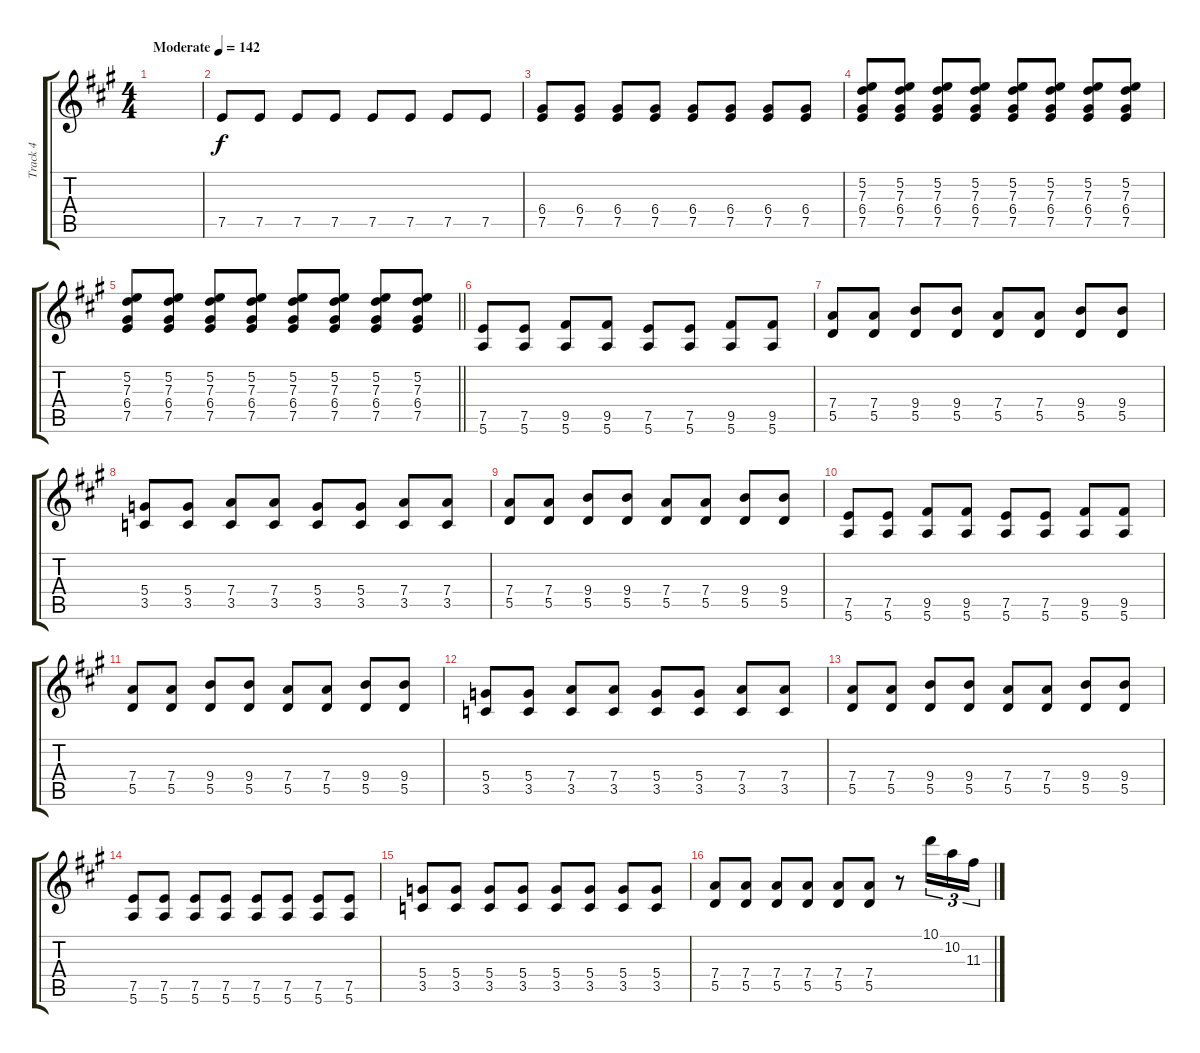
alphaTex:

\track ("Track 4" "Track 4") {instrument electricguitarclean}
\staff {score tabs}
\tuning (E4 B3 G3 D3 A2 E2) {hide}
\ts (4 4)
\tempo (142 "Moderate")
\clef g2
\ks a
|
7.5.8 7.5.8 7.5.8 7.5.8 7.5.8 7.5.8 7.5.8 7.5.8 |
(6.4 7.5).8 (6.4 7.5).8 (6.4 7.5).8 (6.4 7.5).8 (6.4 7.5).8 (6.4 7.5).8 (6.4 7.5).8 (6.4 7.5).8 |
(5.2 7.3 6.4 7.5).8 (5.2 7.3 6.4 7.5).8 (5.2 7.3 6.4 7.5).8 (5.2 7.3 6.4 7.5).8 (5.2 7.3 6.4 7.5).8 (5.2 7.3 6.4 7.5).8 (5.2 7.3 6.4 7.5).8 (5.2 7.3 6.4 7.5).8 |
\barLineRight lightlight
(5.2 7.3 6.4 7.5).8 (5.2 7.3 6.4 7.5).8 (5.2 7.3 6.4 7.5).8 (5.2 7.3 6.4 7.5).8 (5.2 7.3 6.4 7.5).8 (5.2 7.3 6.4 7.5).8 (5.2 7.3 6.4 7.5).8 (5.2 7.3 6.4 7.5).8 |
(7.5 5.6).8 (7.5 5.6).8 (9.5 5.6).8 (9.5 5.6).8 (7.5 5.6).8 (7.5 5.6).8 (9.5 5.6).8 (9.5 5.6).8 |
(7.4 5.5).8 (7.4 5.5).8 (9.4 5.5).8 (9.4 5.5).8 (7.4 5.5).8 (7.4 5.5).8 (9.4 5.5).8 (9.4 5.5).8 |
(5.4 3.5).8 (5.4 3.5).8 (7.4 3.5).8 (7.4 3.5).8 (5.4 3.5).8 (5.4 3.5).8 (7.4 3.5).8 (7.4 3.5).8 |
(7.4 5.5).8 (7.4 5.5).8 (9.4 5.5).8 (9.4 5.5).8 (7.4 5.5).8 (7.4 5.5).8 (9.4 5.5).8 (9.4 5.5).8 |
(7.5 5.6).8 (7.5 5.6).8 (9.5 5.6).8 (9.5 5.6).8 (7.5 5.6).8 (7.5 5.6).8 (9.5 5.6).8 (9.5 5.6).8 |
(7.4 5.5).8 (7.4 5.5).8 (9.4 5.5).8 (9.4 5.5).8 (7.4 5.5).8 (7.4 5.5).8 (9.4 5.5).8 (9.4 5.5).8 |
(5.4 3.5).8 (5.4 3.5).8 (7.4 3.5).8 (7.4 3.5).8 (5.4 3.5).8 (5.4 3.5).8 (7.4 3.5).8 (7.4 3.5).8 |
(7.4 5.5).8 (7.4 5.5).8 (9.4 5.5).8 (9.4 5.5).8 (7.4 5.5).8 (7.4 5.5).8 (9.4 5.5).8 (9.4 5.5).8 |
(7.5 5.6).8 (7.5 5.6).8 (7.5 5.6).8 (7.5 5.6).8 (7.5 5.6).8 (7.5 5.6).8 (7.5 5.6).8 (7.5 5.6).8 |
(5.4 3.5).8 (5.4 3.5).8 (5.4 3.5).8 (5.4 3.5).8 (5.4 3.5).8 (5.4 3.5).8 (5.4 3.5).8 (5.4 3.5).8 |
(7.4 5.5).8 (7.4 5.5).8 (7.4 5.5).8 (7.4 5.5).8 (7.4 5.5).8 (7.4 5.5).8 r.8 10.1.16{tu (3 2)} 10.2.16{tu (3 2)} 11.3.16{tu (3 2)}
